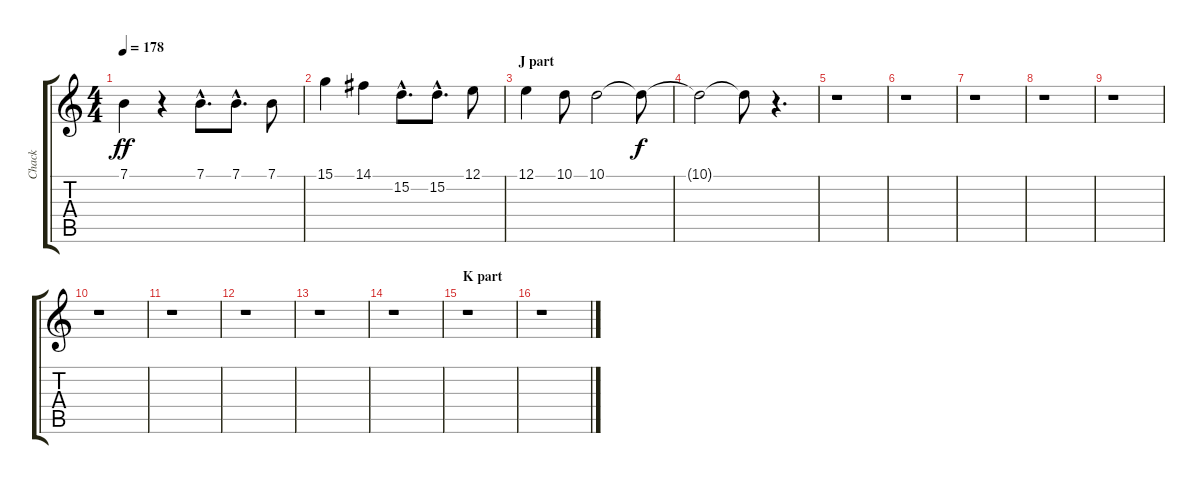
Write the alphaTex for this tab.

\track ("Chack" "Chack") {instrument lead6voice}
\staff {score tabs}
\tuning (E4 B3 G3 D3 A2 E2) {hide}
\ts (4 4)
\tempo 178
\clef g2
\ks c
7.1.4{dy ff} r.4 7.1{hac}.8{d} 7.1{hac}.8{d} 7.1.8 |
15.1.4 14.1.4 15.2{hac}.8{d} 15.2{hac}.8{d} 12.1.8 |
\section ("" "J part")
12.1.4 10.1.8 10.1.2 10.1{t}.8{dy f} |
10.1{t}.2 10.1{t}.8 r.4{d} |
r.1 |
r.1 |
r.1 |
r.1 |
r.1 |
r.1 |
r.1 |
r.1 |
r.1 |
r.1 |
\section ("" "K part")
r.1 |
r.1
